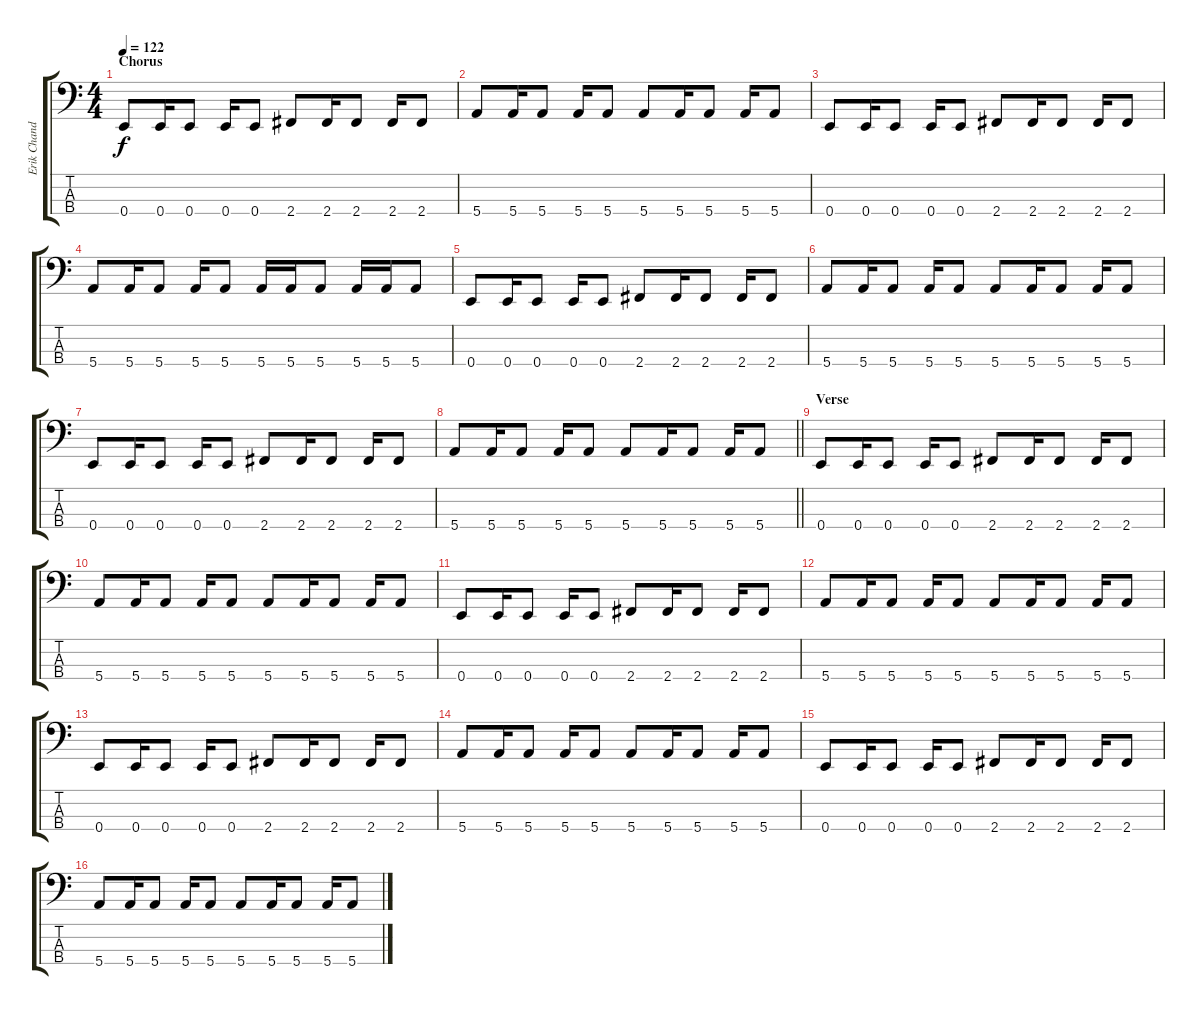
\track ("Erik Chandler - Bass" "Erik Chand") {instrument electricbasspick}
\staff {score tabs}
\tuning (G2 D2 A1 E1) {hide}
\ts (4 4)
\section ("" "Chorus")
\tempo 122
\clef f4
\ks c
0.4.8{dy f} 0.4.16 0.4.8 0.4.16 0.4.8 2.4.8 2.4.16 2.4.8 2.4.16 2.4.8 |
5.4.8 5.4.16 5.4.8 5.4.16 5.4.8 5.4.8 5.4.16 5.4.8 5.4.16 5.4.8 |
0.4.8 0.4.16 0.4.8 0.4.16 0.4.8 2.4.8 2.4.16 2.4.8 2.4.16 2.4.8 |
5.4.8 5.4.16 5.4.8 5.4.16 5.4.8 5.4.16 5.4.16 5.4.8 5.4.16 5.4.16 5.4.8 |
0.4.8 0.4.16 0.4.8 0.4.16 0.4.8 2.4.8 2.4.16 2.4.8 2.4.16 2.4.8 |
5.4.8 5.4.16 5.4.8 5.4.16 5.4.8 5.4.8 5.4.16 5.4.8 5.4.16 5.4.8 |
0.4.8 0.4.16 0.4.8 0.4.16 0.4.8 2.4.8 2.4.16 2.4.8 2.4.16 2.4.8 |
\barLineRight lightlight
5.4.8 5.4.16 5.4.8 5.4.16 5.4.8 5.4.8 5.4.16 5.4.8 5.4.16 5.4.8 |
\section ("" "Verse")
0.4.8 0.4.16 0.4.8 0.4.16 0.4.8 2.4.8 2.4.16 2.4.8 2.4.16 2.4.8 |
5.4.8 5.4.16 5.4.8 5.4.16 5.4.8 5.4.8 5.4.16 5.4.8 5.4.16 5.4.8 |
0.4.8 0.4.16 0.4.8 0.4.16 0.4.8 2.4.8 2.4.16 2.4.8 2.4.16 2.4.8 |
5.4.8 5.4.16 5.4.8 5.4.16 5.4.8 5.4.8 5.4.16 5.4.8 5.4.16 5.4.8 |
0.4.8 0.4.16 0.4.8 0.4.16 0.4.8 2.4.8 2.4.16 2.4.8 2.4.16 2.4.8 |
5.4.8 5.4.16 5.4.8 5.4.16 5.4.8 5.4.8 5.4.16 5.4.8 5.4.16 5.4.8 |
0.4.8 0.4.16 0.4.8 0.4.16 0.4.8 2.4.8 2.4.16 2.4.8 2.4.16 2.4.8 |
5.4.8 5.4.16 5.4.8 5.4.16 5.4.8 5.4.8 5.4.16 5.4.8 5.4.16 5.4.8
